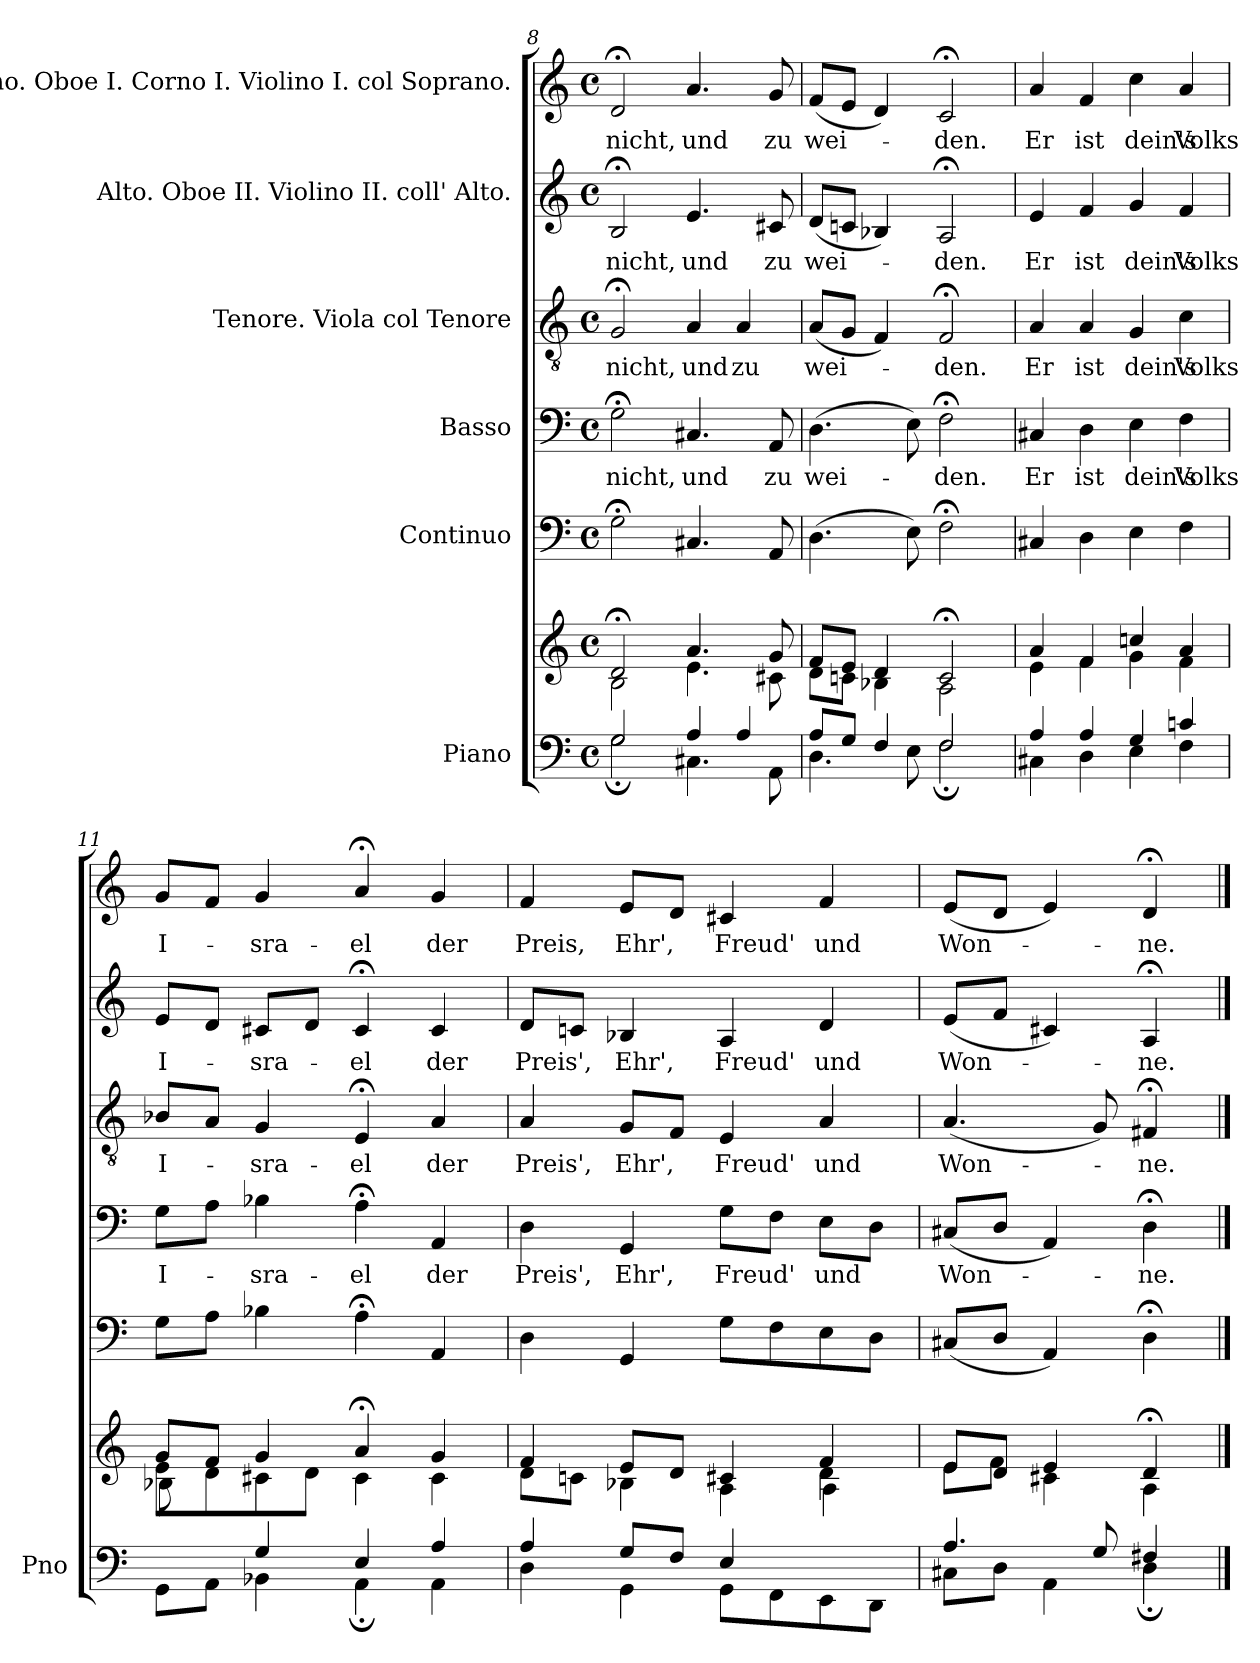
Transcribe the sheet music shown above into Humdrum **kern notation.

**kern	**kern	**kern	**kern	**text	**kern	**text	**kern	**text	**kern	**text
*part6	*part6	*part5	*part4	*part4	*part3	*part3	*part2	*part2	*part1	*part1
*staff7	*staff6	*staff5	*staff4	*staff4	*staff3	*staff3	*staff2	*staff2	*staff1	*staff1
*I"Piano	*	*I"Continuo	*I"Basso	*	*I"Tenore. Viola col Tenore	*	*I"Alto. Oboe II. Violino II. coll' Alto.	*	*I"Soprano. Oboe I. Corno I. Violino I. col Soprano.	*
*I'Pno	*	*	*	*	*	*	*	*	*	*
*clefF4	*clefG2	*clefF4	*clefF4	*	*clefGv2	*	*clefG2	*	*clefG2	*
*k[]	*k[]	*k[]	*k[]	*	*k[]	*	*k[]	*	*k[]	*
*M4/4	*M4/4	*M4/4	*M4/4	*	*M4/4	*	*M4/4	*	*M4/4	*
*met(c)	*met(c)	*met(c)	*met(c)	*	*met(c)	*	*met(c)	*	*met(c)	*
=8	=8	=8	=8	=8	=8	=8	=8	=8	=8	=8
*^	*^	*	*	*	*	*	*	*	*	*
!	!	!	!	!	!	!LO:LY:b	!	!LO:LY:b	!	!LO:LY:b	!	!LO:LY:b
2G/	2G;\	2d;</	2B\	2G;<\	2G;<\	nicht,	2G;</	nicht,	2B;</	nicht,	2d;</	nicht,
!	!	!	!	!	!	!LO:LY:b	!	!LO:LY:b	!	!LO:LY:b	!	!LO:LY:b
4A/	4.C#X\	4.a/	4.e\	4.C#X/	4.C#X/	und	4A/	und	4.e/	und	4.a/	und
!	!	!	!	!	!	!	!	!LO:LY:b	!	!	!	!
4A/	.	.	.	.	.	.	4A/	zu	.	.	.	.
!	!	!	!	!	!	!LO:LY:b	!	!	!	!LO:LY:b	!	!LO:LY:b
.	8AA\	8g/	8c#X\	8AA/	8AA/	zu	.	.	8c#X/	zu	8g/	zu
=9	=9	=9	=9	=9	=9	=9	=9	=9	=9	=9	=9	=9
!	!	!	!	!	!	!LO:LY:b	!	!LO:LY:b	!	!LO:LY:b	!	!LO:LY:b
8A/L	4.D\	8f/L	8d\L	(>4.D\	(>4.D\	wei-	(<8A/L	wei-	(<8d/L	wei-	(<8f/L	wei-
8G/J	.	8e/J	8cn\J	.	.	.	8G/J	.	8cn/J	.	8e/J	.
4F/	.	4d/	4B-X\	.	.	.	4F/)	.	4B-X/)	.	4d/)	.
.	8E\	.	.	8E\)	8E\)	.	.	.	.	.	.	.
!	!	!	!	!	!	!LO:LY:b	!	!LO:LY:b	!	!LO:LY:b	!	!LO:LY:b
2F/	2F;\	2c;</	2A\	2F;<\	2F;<\	den.	2F;</	-den.	2A;</	-den.	2c;</	-den.
!!LO:PB:g=z
=10	=10	=10	=10	=10	=10	=10	=10	=10	=10	=10	=10	=10
!	!	!	!	!	!	!LO:LY:b	!	!LO:LY:b	!	!LO:LY:b	!	!LO:LY:b
4A/	4C#X\	4a/	4e\	4C#X/	4C#X/	Er	4A/	Er	4e/	Er	4a/	Er
!	!	!	!	!	!	!LO:LY:b	!	!LO:LY:b	!	!LO:LY:b	!	!LO:LY:b
4A/	4D\	4f/	4f\	4D\	4D\	ist	4A/	ist	4f/	ist	4f/	ist
!	!	!	!	!	!	!LO:LY:b	!	!LO:LY:b	!	!LO:LY:b	!	!LO:LY:b
4G/	4E\	4ccn/	4g\	4E\	4E\	dein's	4G/	dein's	4g/	dein's	4cc\	dein's
!	!	!	!	!	!	!LO:LY:b	!	!LO:LY:b	!	!LO:LY:b	!	!LO:LY:b
4cn/	4F\	4a/	4f\	4F\	4F\	Volks	4c\	Volks	4f/	Volks	4a/	Volks
=11	=11	=11	=11	=11	=11	=11	=11	=11	=11	=11	=11	=11
*	*	*	*^	*	*	*	*	*	*	*	*	*
!	!	!	!	!	!	!	!LO:LY:b	!	!LO:LY:b	!	!LO:LY:b	!	!LO:LY:b
8ryy	8GG\L	8g/L	8e\L	8B-X\L	8G\L	8G\L	I-	8B-X/L	I-	8e/L	I-	8g/L	I-
8A/J	8AA\J	8f/J	8d\	2..ryy	8A\J	8A\J	.	8A/J	.	8d/J	.	8f/J	.
!	!	!	!	!	!	!	!LO:LY:b	!	!LO:LY:b	!	!LO:LY:b	!	!LO:LY:b
4G/	4BB-X\	4g/	8c#X\	.	4B-X\	4B-X\	-sra-	4G/	-sra-	8c#X/L	-sra-	4g/	-sra-
.	.	.	8d\J	.	.	.	.	.	.	8d/J	.	.	.
!	!	!	!	!	!	!	!LO:LY:b	!	!LO:LY:b	!	!LO:LY:b	!	!LO:LY:b
4E/	4AA;\	4a;</	4c#\	.	4A;<\	4A;<\	-el	4E;</	-el	4c#;</	-el	4a;</	-el
!	!	!	!	!	!	!	!LO:LY:b	!	!LO:LY:b	!	!LO:LY:b	!	!LO:LY:b
4A/	4AA\	4g/	4c#\	.	4AA/	4AA/	der	4A/	der	4c#/	der	4g/	der
=12	=12	=12	=12	=12	=12	=12	=12	=12	=12	=12	=12	=12	=12
!	!	!	!	!	!	!	!LO:LY:b	!	!LO:LY:b	!	!LO:LY:b	!	!LO:LY:b
4A/	4D\	4f/	8d\L	2.ryy	4D\	4D\	Preis',	4A/	Preis',	8d/L	Preis',	4f/	Preis,
.	.	.	8cn\J	.	.	.	.	.	.	8cn/J	.	.	.
!	!	!	!	!	!	!	!LO:LY:b	!	!LO:LY:b	!	!LO:LY:b	!	!LO:LY:b
8G/L	4GG\	8e/L	4B-X\	.	4GG/	4GG/	Ehr',	8G/L	Ehr',	4B-X/	Ehr',	8e/L	Ehr',
8F/J	.	8d/J	.	.	.	.	.	8F/J	.	.	.	8d/J	.
!	!	!	!	!	!	!	!LO:LY:b	!	!LO:LY:b	!	!LO:LY:b	!	!LO:LY:b
4E/	8GG\L	4c#X/	4A\	.	8G\L	8G\L	Freud'	4E/	Freud'	4A/	Freud'	4c#X/	Freud'
.	8FF\	.	.	.	8F\	8F\J	.	.	.	.	.	.	.
!	!	!	!	!	!	!	!LO:LY:b	!	!LO:LY:b	!	!LO:LY:b	!	!LO:LY:b
4ryy	8EE\	4f/	4d\	4A\	8E\	8E\L	und	4A/	und	4d/	und	4f/	und
.	8DD\J	.	.	.	8D\J	8D\J	.	.	.	.	.	.	.
*	*	*	*v	*v	*	*	*	*	*	*	*	*	*
=13	=13	=13	=13	=13	=13	=13	=13	=13	=13	=13	=13	=13
!	!	!	!	!	!	!LO:LY:b	!	!LO:LY:b	!	!LO:LY:b	!	!LO:LY:b
4.A/	8C#X\L	8e/L	8e\L	(<8C#X/L	(<8C#X/L	Won-	(<4.A/	Won-	(<8e/L	Won-	(<8e/L	Won-
.	8D\J	8d/J	8f\J	8D/J	8D/J	.	.	.	8f/J	.	8d/J	.
.	4AA\	4e/	4c#X\	4AA/)	4AA/)	.	.	.	4c#X/)	.	4e/)	.
8G/	.	.	.	.	.	.	8G/)	.	.	.	.	.
!	!	!	!	!	!	!LO:LY:b	!	!LO:LY:b	!	!LO:LY:b	!	!LO:LY:b
4F#X/	4D;\	4d;</	4A\	4D;<\	4D;<\	-ne.	4F#X;</	-ne.	4A;</	-ne.	4d;</	-ne.
*v	*v	*	*	*	*	*	*	*	*	*	*	*
*	*v	*v	*	*	*	*	*	*	*	*	*
==	==	==	==	==	==	==	==	==	==	==
*-	*-	*-	*-	*-	*-	*-	*-	*-	*-	*-
